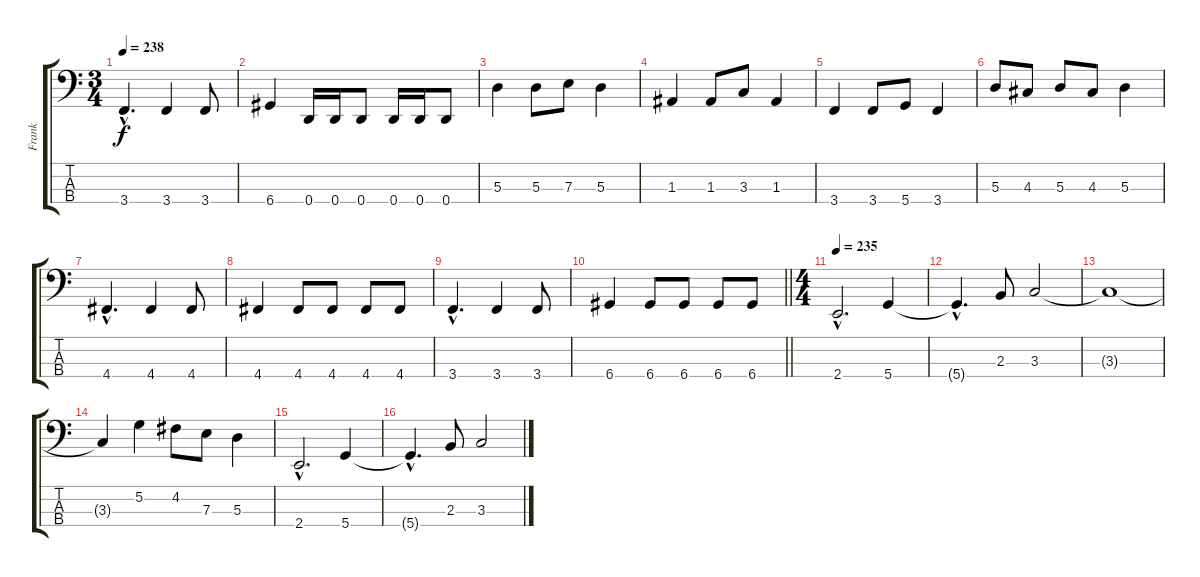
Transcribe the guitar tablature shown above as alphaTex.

\track ("Frank" "Frank") {instrument electricbassfinger}
\staff {score tabs}
\tuning (G2 D2 A1 D1) {hide}
\ts (3 4)
\tempo 238
\clef f4
\ks c
3.4{hac}.4{d dy f} 3.4.4 3.4.8 |
6.4.4 0.4.16 0.4.16 0.4.8 0.4.16 0.4.16 0.4.8 |
5.3.4 5.3.8 7.3.8 5.3.4 |
1.3.4 1.3.8 3.3.8 1.3.4 |
3.4.4 3.4.8 5.4.8 3.4.4 |
5.3.8 4.3.8 5.3.8 4.3.8 5.3.4 |
4.4{hac}.4{d} 4.4.4 4.4.8 |
4.4.4 4.4.8 4.4.8 4.4.8 4.4.8 |
3.4{hac}.4{d} 3.4.4 3.4.8 |
\barLineRight lightlight
6.4.4 6.4.8 6.4.8 6.4.8 6.4.8 |
\ts (4 4)
\tempo 235
2.4{hac}.2{d} 5.4.4 |
5.4{hac t}.4{d} 2.3.8 3.3.2 |
3.3{t}.1 |
3.3{t}.4 5.2.4 4.2.8 7.3.8 5.3.4 |
2.4{hac}.2{d} 5.4.4 |
5.4{hac t}.4{d} 2.3.8 3.3.2
